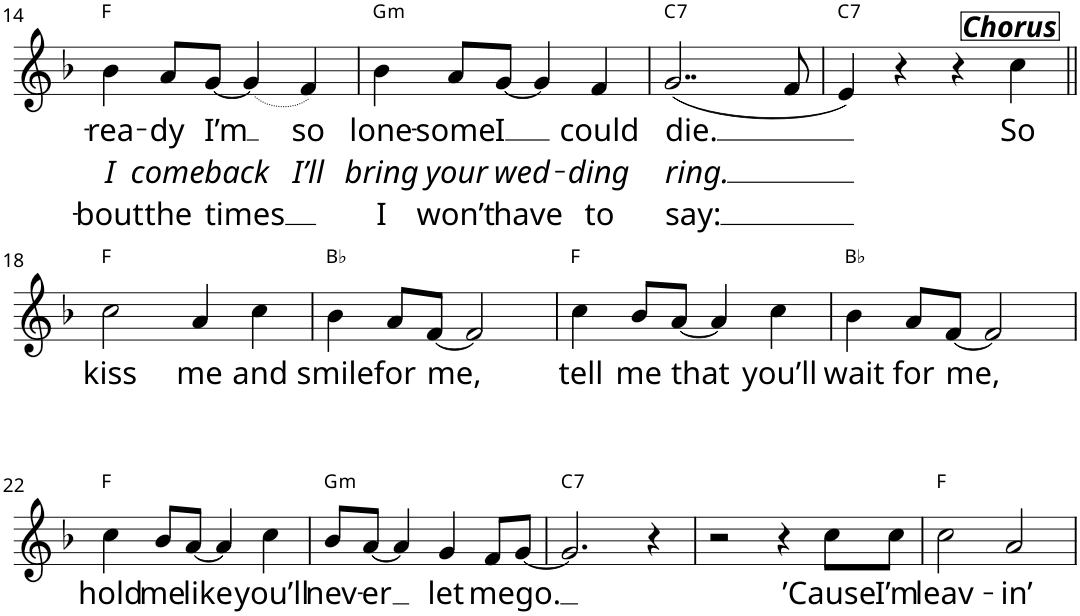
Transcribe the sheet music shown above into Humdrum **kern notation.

**kern	**text	**text	**text	**harte
*part1	*part1	*part1	*part1	*part1
*staff1	*staff1	*staff1	*staff1	*
*I"Piano	*	*	*	*
*I'Pno	*	*	*	*
!!LO:PB:g=z
*clefG2	*	*	*	*
*k[b-]	*	*	*	*
*F:	*	*	*	*
*M4/4	*	*	*	*
=14	=14	=14	=14	=14
!	!LO:LY:b	!LO:LY:b	!LO:LY:b	!
4b-\	-rea-	I	-bout	F:maj
!	!LO:LY:b	!LO:LY:b	!LO:LY:b	!
8a/L	-dy	come	the	.
!	!LO:LY:b	!LO:LY:b	!LO:LY:b	!
[8g/J	I’m	back	times	.
(4g/]	.	.	.	.
!	!LO:LY:b	!LO:LY:b	!	!
4f/)	so	I’ll	.	.
=15	=15	=15	=15	=15
!	!LO:LY:b	!LO:LY:b	!LO:LY:b	!LO:H:kt=m
4b-\	lone-	bring	I	G:min
!	!LO:LY:b	!LO:LY:b	!LO:LY:b	!
8a/L	-some	your	won’t	.
!	!LO:LY:b	!LO:LY:b	!LO:LY:b	!
[8g/J	I	wed-	have	.
4g/]	.	.	.	.
!	!LO:LY:b	!LO:LY:b	!LO:LY:b	!
4f/	could	-ding	to	.
=16	=16	=16	=16	=16
!	!LO:LY:b	!LO:LY:b	!LO:LY:b	!LO:H:kt=7
(2..g/	die.	ring.	say:	C:7
8f/	.	.	.	.
=17	=17	=17	=17	=17
!	!	!	!	!LO:H:kt=7
4e/)	.	.	.	C:7
4r	.	.	.	.
4r	.	.	.	.
!LO:TX:a:Bi:t=Chorus	!	!	!	!
!	!LO:LY:b	!	!	!
4cc\	So	.	.	.
!!LO:LB:g=z
=18||	=18||	=18||	=18||	=18||
!	!LO:LY:b	!	!	!
2cc\	kiss	.	.	F:maj
!	!LO:LY:b	!	!	!
4a/	me	.	.	.
!	!LO:LY:b	!	!	!
4cc\	and	.	.	.
=19	=19	=19	=19	=19
!	!LO:LY:b	!	!	!
4b-\	smile	.	.	Bb:maj
!	!LO:LY:b	!	!	!
8a/L	for	.	.	.
!	!LO:LY:b	!	!	!
[8f/J	me,	.	.	.
2f/]	.	.	.	.
=20	=20	=20	=20	=20
!	!LO:LY:b	!	!	!
4cc\	tell	.	.	F:maj
!	!LO:LY:b	!	!	!
8b-/L	me	.	.	.
!	!LO:LY:b	!	!	!
[8a/J	that	.	.	.
4a/]	.	.	.	.
!	!LO:LY:b	!	!	!
4cc\	you’ll	.	.	.
=21	=21	=21	=21	=21
!	!LO:LY:b	!	!	!
4b-\	wait	.	.	Bb:maj
!	!LO:LY:b	!	!	!
8a/L	for	.	.	.
!	!LO:LY:b	!	!	!
[8f/J	me,	.	.	.
2f/]	.	.	.	.
!!LO:LB:g=z
=22	=22	=22	=22	=22
!	!LO:LY:b	!	!	!
4cc\	hold	.	.	F:maj
!	!LO:LY:b	!	!	!
8b-/L	me	.	.	.
!	!LO:LY:b	!	!	!
[8a/J	like	.	.	.
4a/]	.	.	.	.
!	!LO:LY:b	!	!	!
4cc\	you’ll	.	.	.
=23	=23	=23	=23	=23
!	!LO:LY:b	!	!	!LO:H:kt=m
8b-/L	nev-	.	.	G:min
!	!LO:LY:b	!	!	!
[8a/J	-er	.	.	.
4a/]	.	.	.	.
!	!LO:LY:b	!	!	!
4g/	let	.	.	.
!	!LO:LY:b	!	!	!
8f/L	me	.	.	.
!	!LO:LY:b	!	!	!
[8g/J	go.	.	.	.
=24	=24	=24	=24	=24
!	!	!	!	!LO:H:kt=7
2.g/]	.	.	.	C:7
4r	.	.	.	.
=25	=25	=25	=25	=25
2r	.	.	.	.
4r	.	.	.	.
!	!LO:LY:b	!	!	!
8cc\L	’Cause	.	.	.
!	!LO:LY:b	!	!	!
8cc\J	I’m	.	.	.
=26	=26	=26	=26	=26
!	!LO:LY:b	!	!	!
2cc\	leav-	.	.	F:maj
!	!LO:LY:b	!	!	!
2a/	-in’	.	.	.
=	=	=	=	=
*-	*-	*-	*-	*-
